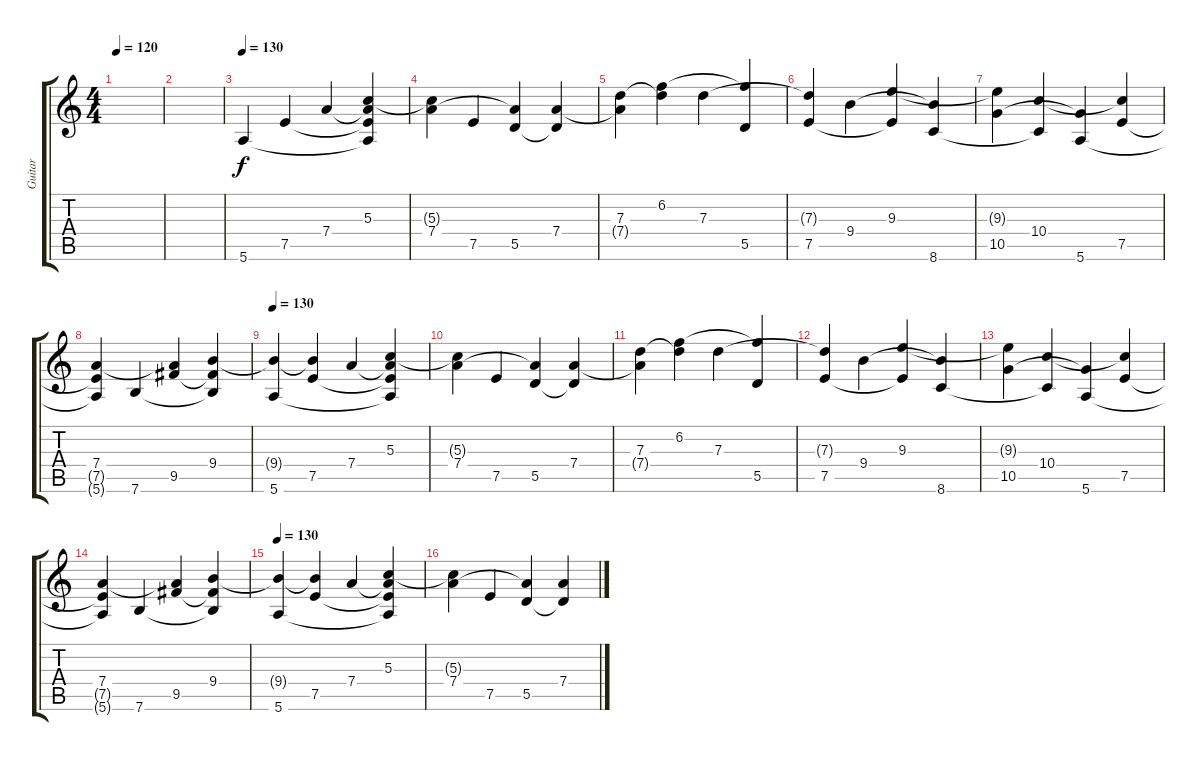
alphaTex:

\track ("Guitar" "Guitar") {instrument electricguitarclean}
\staff {score tabs}
\tuning (E4 B3 G3 D3 A2 E2) {hide}
\ts (4 4)
\tempo 120
\clef g2
\ks c
|
|
\tempo 130
5.6.4{volume 13} 7.5.4 7.4.4 (5.3 7.4{t} 7.5{t} 5.6{t}).4 |
(5.3{t} 7.4).4 7.5.4 (7.4{t} 5.5).4 (7.4 5.5{t}).4 |
(7.3 7.4{t}).4 (6.2 7.3{t}).4 7.3.4 (6.2{t} 5.5).4 |
(7.3{t} 7.5).4 9.4.4 (9.3 7.5{t}).4 (9.4{t} 8.6).4 |
(9.3{t} 10.5).4 (10.4 8.6{t}).4 (10.5{t} 5.6).4 (10.4{t} 7.5).4 |
(7.4 7.5{t} 5.6{t}).4 7.6.4 (7.4{t} 9.5).4 (9.4 9.5{t} 7.6{t}).4 |
\tempo 130
(9.4{t} 5.6).4{volume 13} (9.4{t} 7.5).4 7.4.4 (5.3 7.4{t} 7.5{t} 5.6{t}).4 |
(5.3{t} 7.4).4 7.5.4 (7.4{t} 5.5).4 (7.4 5.5{t}).4 |
(7.3 7.4{t}).4 (6.2 7.3{t}).4 7.3.4 (6.2{t} 5.5).4 |
(7.3{t} 7.5).4 9.4.4 (9.3 7.5{t}).4 (9.4{t} 8.6).4 |
(9.3{t} 10.5).4 (10.4 8.6{t}).4 (10.5{t} 5.6).4 (10.4{t} 7.5).4 |
(7.4 7.5{t} 5.6{t}).4 7.6.4 (7.4{t} 9.5).4 (9.4 9.5{t} 7.6{t}).4 |
\tempo 130
(9.4{t} 5.6).4{volume 13} (9.4{t} 7.5).4 7.4.4 (5.3 7.4{t} 7.5{t} 5.6{t}).4 |
(5.3{t} 7.4).4 7.5.4 (7.4{t} 5.5).4 (7.4 5.5{t}).4
